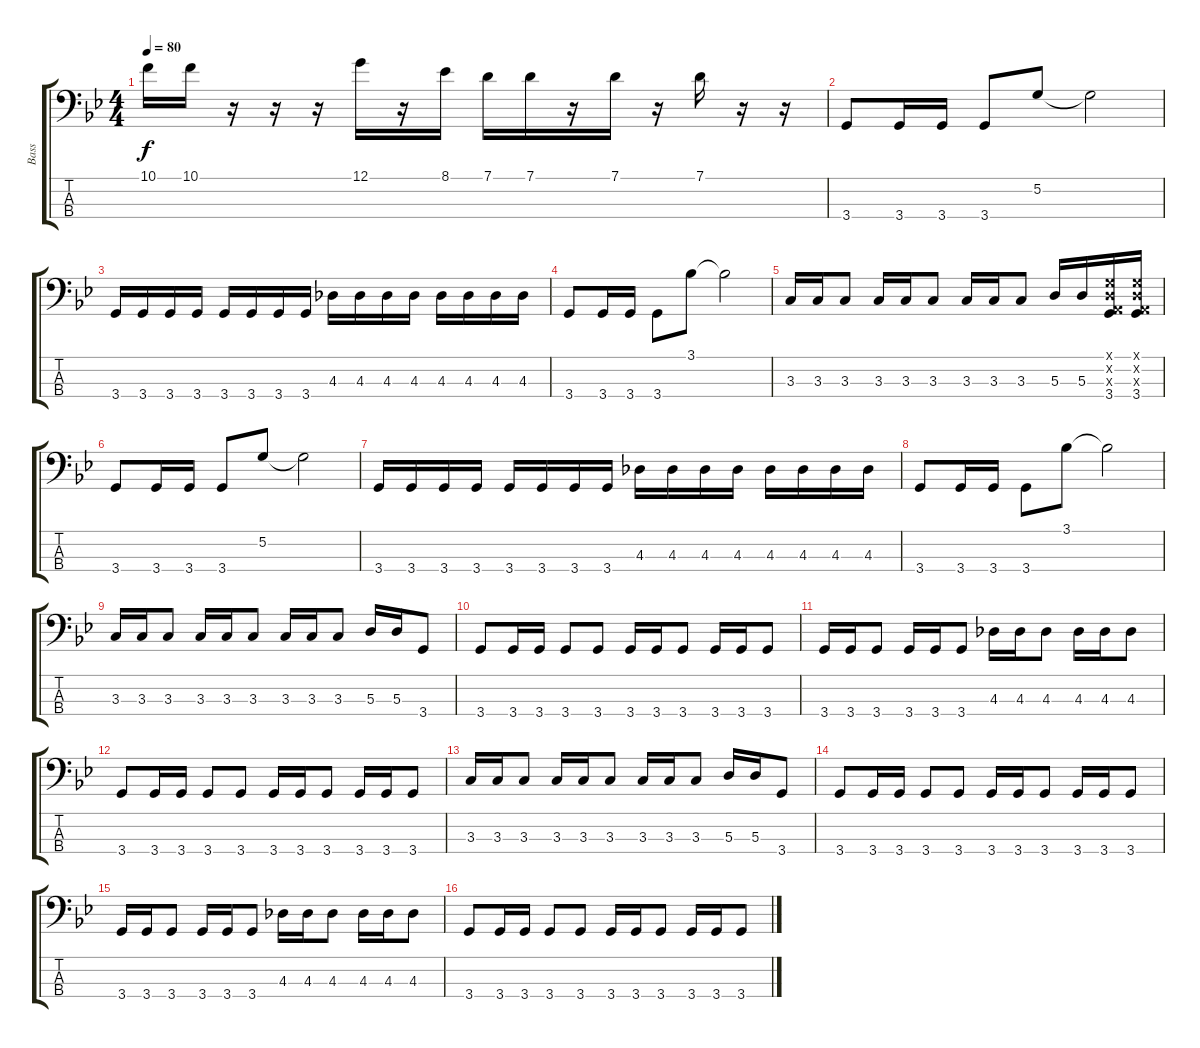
\track ("Bass" "Bass") {instrument electricbassfinger}
\staff {score tabs}
\tuning (G2 D2 A1 E1) {hide}
\ts (4 4)
\tempo 80
\clef f4
\ks gminor
10.1.16{dy f} 10.1.16 r.16 r.16 r.16 12.1.16 r.16 8.1.16 7.1.16 7.1.16 r.16 7.1.16 r.16 7.1.16 r.16 r.16 |
3.4.8 3.4.16 3.4.16 3.4.8 5.2.8 5.2{t}.2 |
3.4.16 3.4.16 3.4.16 3.4.16 3.4.16 3.4.16 3.4.16 3.4.16 4.3.16 4.3.16 4.3.16 4.3.16 4.3.16 4.3.16 4.3.16 4.3.16 |
3.4.8 3.4.16 3.4.16 3.4.8 3.1.8 3.1{t}.2 |
3.3.16 3.3.16 3.3.8 3.3.16 3.3.16 3.3.8 3.3.16 3.3.16 3.3.8 5.3.16 5.3.16 (0.1{x} 0.2{x} 0.3{x} 3.4).16 (0.1{x} 0.2{x} 0.3{x} 3.4).16 |
3.4.8 3.4.16 3.4.16 3.4.8 5.2.8 5.2{t}.2 |
3.4.16 3.4.16 3.4.16 3.4.16 3.4.16 3.4.16 3.4.16 3.4.16 4.3.16 4.3.16 4.3.16 4.3.16 4.3.16 4.3.16 4.3.16 4.3.16 |
3.4.8 3.4.16 3.4.16 3.4.8 3.1.8 3.1{t}.2 |
3.3.16 3.3.16 3.3.8 3.3.16 3.3.16 3.3.8 3.3.16 3.3.16 3.3.8 5.3.16 5.3.16 3.4.8 |
3.4.8 3.4.16 3.4.16 3.4.8 3.4.8 3.4.16 3.4.16 3.4.8 3.4.16 3.4.16 3.4.8 |
3.4.16 3.4.16 3.4.8 3.4.16 3.4.16 3.4.8 4.3.16 4.3.16 4.3.8 4.3.16 4.3.16 4.3.8 |
3.4.8 3.4.16 3.4.16 3.4.8 3.4.8 3.4.16 3.4.16 3.4.8 3.4.16 3.4.16 3.4.8 |
3.3.16 3.3.16 3.3.8 3.3.16 3.3.16 3.3.8 3.3.16 3.3.16 3.3.8 5.3.16 5.3.16 3.4.8 |
3.4.8 3.4.16 3.4.16 3.4.8 3.4.8 3.4.16 3.4.16 3.4.8 3.4.16 3.4.16 3.4.8 |
3.4.16 3.4.16 3.4.8 3.4.16 3.4.16 3.4.8 4.3.16 4.3.16 4.3.8 4.3.16 4.3.16 4.3.8 |
3.4.8 3.4.16 3.4.16 3.4.8 3.4.8 3.4.16 3.4.16 3.4.8 3.4.16 3.4.16 3.4.8
